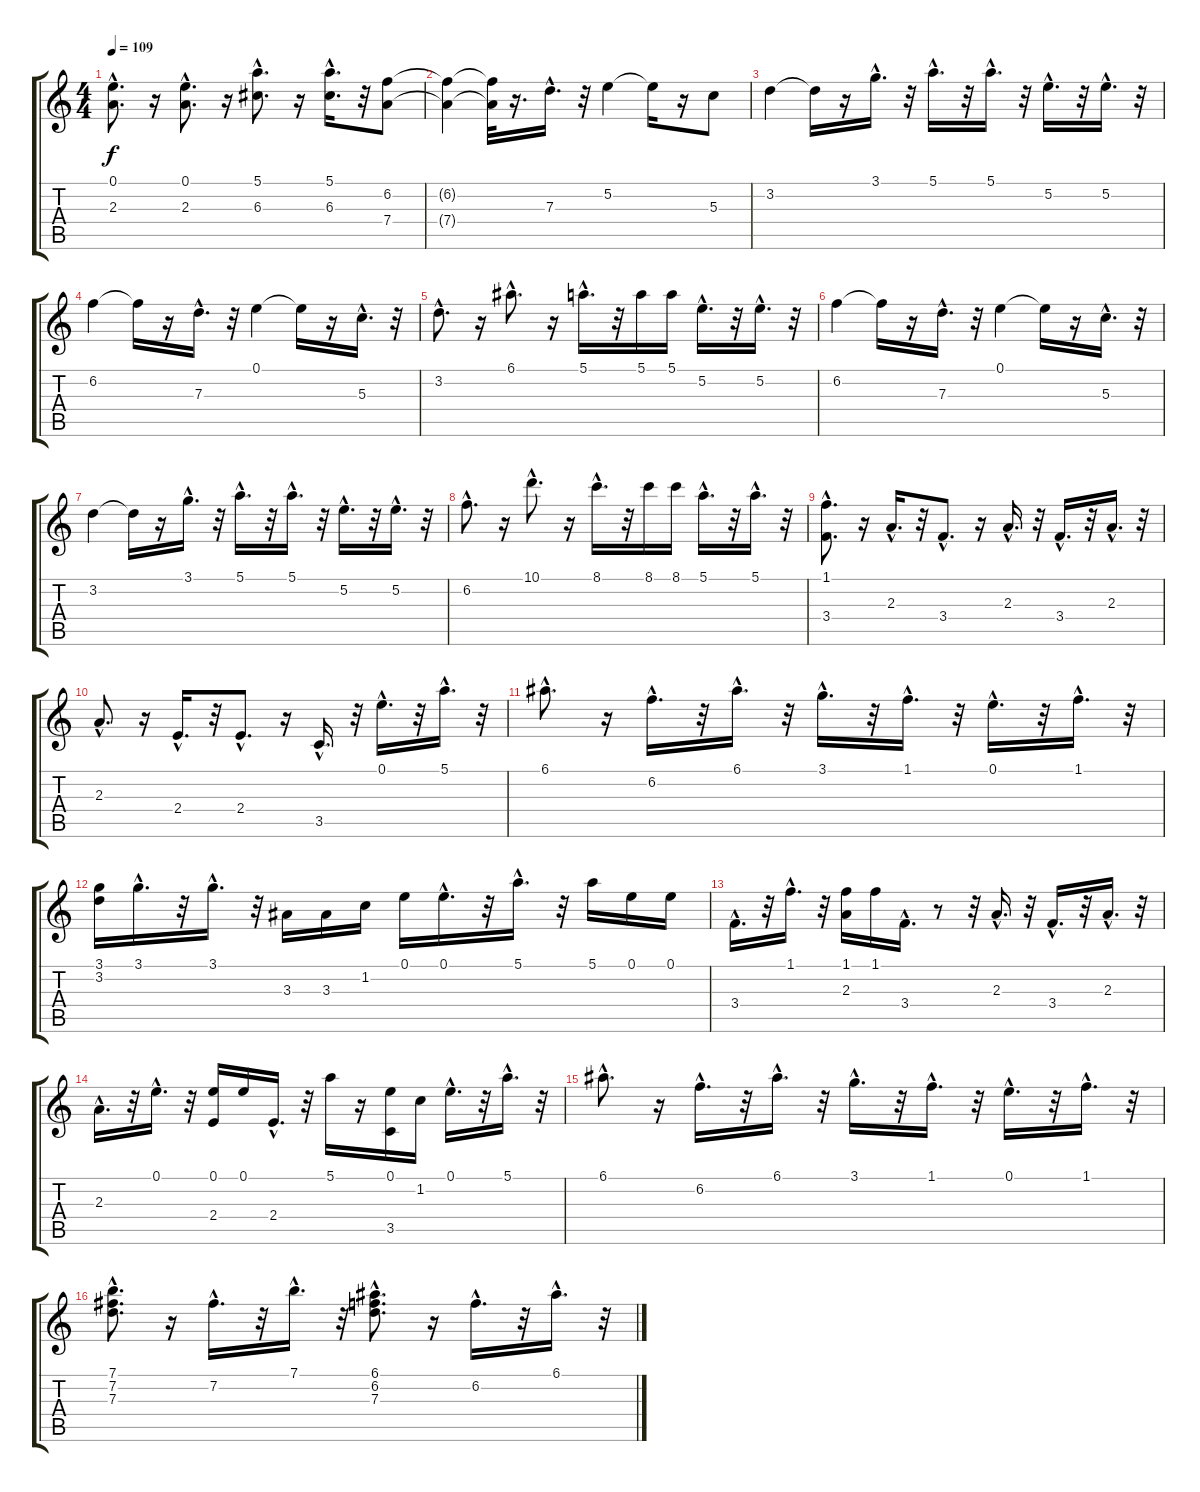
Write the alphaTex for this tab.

\track "" {instrument acousticguitarnylon}
\staff {score tabs}
\tuning (E4 B3 G3 D3 A2 E2) {hide}
\ts (4 4)
\tempo 109
\clef g2
\ks c
(0.1{hac t} 2.3{hac t}).8{d dy f} r.16 (0.1{hac} 2.3{hac}).8{d} r.16 (5.1{hac} 6.3{hac}).8{d} r.16 (5.1{hac} 6.3{hac}).16{d} r.32 (6.2 7.4).8 |
(6.2{t} 7.4{t}).4 (6.2{t} 7.4{t}).32 r.16{d} 7.3{hac}.16{d} r.32 5.2.4 5.2{t}.16 r.16 5.3.8 |
3.2.4 3.2{t}.16 r.16 3.1{hac}.16{d} r.32 5.1{hac}.16{d} r.32 5.1{hac}.16{d} r.32 5.2{hac}.16{d} r.32 5.2{hac}.16{d} r.32 |
6.2.4 6.2{t}.16 r.16 7.3{hac}.16{d} r.32 0.1.4 0.1{t}.16 r.16 5.3{hac}.16{d} r.32 |
3.2{hac}.8{d} r.16 6.1{hac}.8{d} r.16 5.1{hac}.16{d} r.32 5.1.16 5.1.16 5.2{hac}.16{d} r.32 5.2{hac}.16{d} r.32 |
6.2.4 6.2{t}.16 r.16 7.3{hac}.16{d} r.32 0.1.4 0.1{t}.16 r.16 5.3{hac}.16{d} r.32 |
3.2.4 3.2{t}.16 r.16 3.1{hac}.16{d} r.32 5.1{hac}.16{d} r.32 5.1{hac}.16{d} r.32 5.2{hac}.16{d} r.32 5.2{hac}.16{d} r.32 |
6.2{hac}.8{d} r.16 10.1{hac}.8{d} r.16 8.1{hac}.16{d} r.32 8.1.16 8.1.16 5.1{hac}.16{d} r.32 5.1{hac}.16{d} r.32 |
(1.1{hac} 3.4{hac}).8{d} r.16 2.3{hac}.16{d} r.32 3.4{hac}.8{d} r.16 2.3{hac}.16{d} r.32 3.4{hac}.16{d} r.32 2.3{hac}.16{d} r.32 |
2.3{hac}.8{d} r.16 2.4{hac}.16{d} r.32 2.4{hac}.8{d} r.16 3.5{hac}.16{d} r.32 0.1{hac}.16{d} r.32 5.1{hac}.16{d} r.32 |
6.1{hac}.8{d} r.16 6.2{hac}.16{d} r.32 6.1{hac}.16{d} r.32 3.1{hac}.16{d} r.32 1.1{hac}.16{d} r.32 0.1{hac}.16{d} r.32 1.1{hac}.16{d} r.32 |
(3.1 3.2).16 3.1{hac}.16{d} r.32 3.1{hac}.16{d} r.32 3.3.16 3.3.16 1.2.16 0.1.16 0.1{hac}.16{d} r.32 5.1{hac}.16{d} r.32 5.1.16 0.1.16 0.1.16 |
3.4{hac}.16{d} r.32 1.1{hac}.16{d} r.32 (1.1 2.3).16 1.1.16 3.4{hac}.16{d} r.8 r.32 2.3{hac}.16{d} r.32 3.4{hac}.16{d} r.32 2.3{hac}.16{d} r.32 |
2.3{hac}.16{d} r.32 0.1{hac}.16{d} r.32 (0.1 2.4).16 0.1.16 2.4{hac}.16{d} r.32 5.1.16 r.16 (0.1 3.5).16 1.2.16 0.1{hac}.16{d} r.32 5.1{hac}.16{d} r.32 |
6.1{hac}.8{d} r.16 6.2{hac}.16{d} r.32 6.1{hac}.16{d} r.32 3.1{hac}.16{d} r.32 1.1{hac}.16{d} r.32 0.1{hac}.16{d} r.32 1.1{hac}.16{d} r.32 |
(7.1{hac} 7.2{hac} 7.3{hac}).8{d} r.16 7.2{hac}.16{d} r.32 7.1{hac}.16{d} r.32 (6.1{hac} 6.2{hac} 7.3{hac}).8{d} r.16 6.2{hac}.16{d} r.32 6.1{hac}.16{d} r.32
